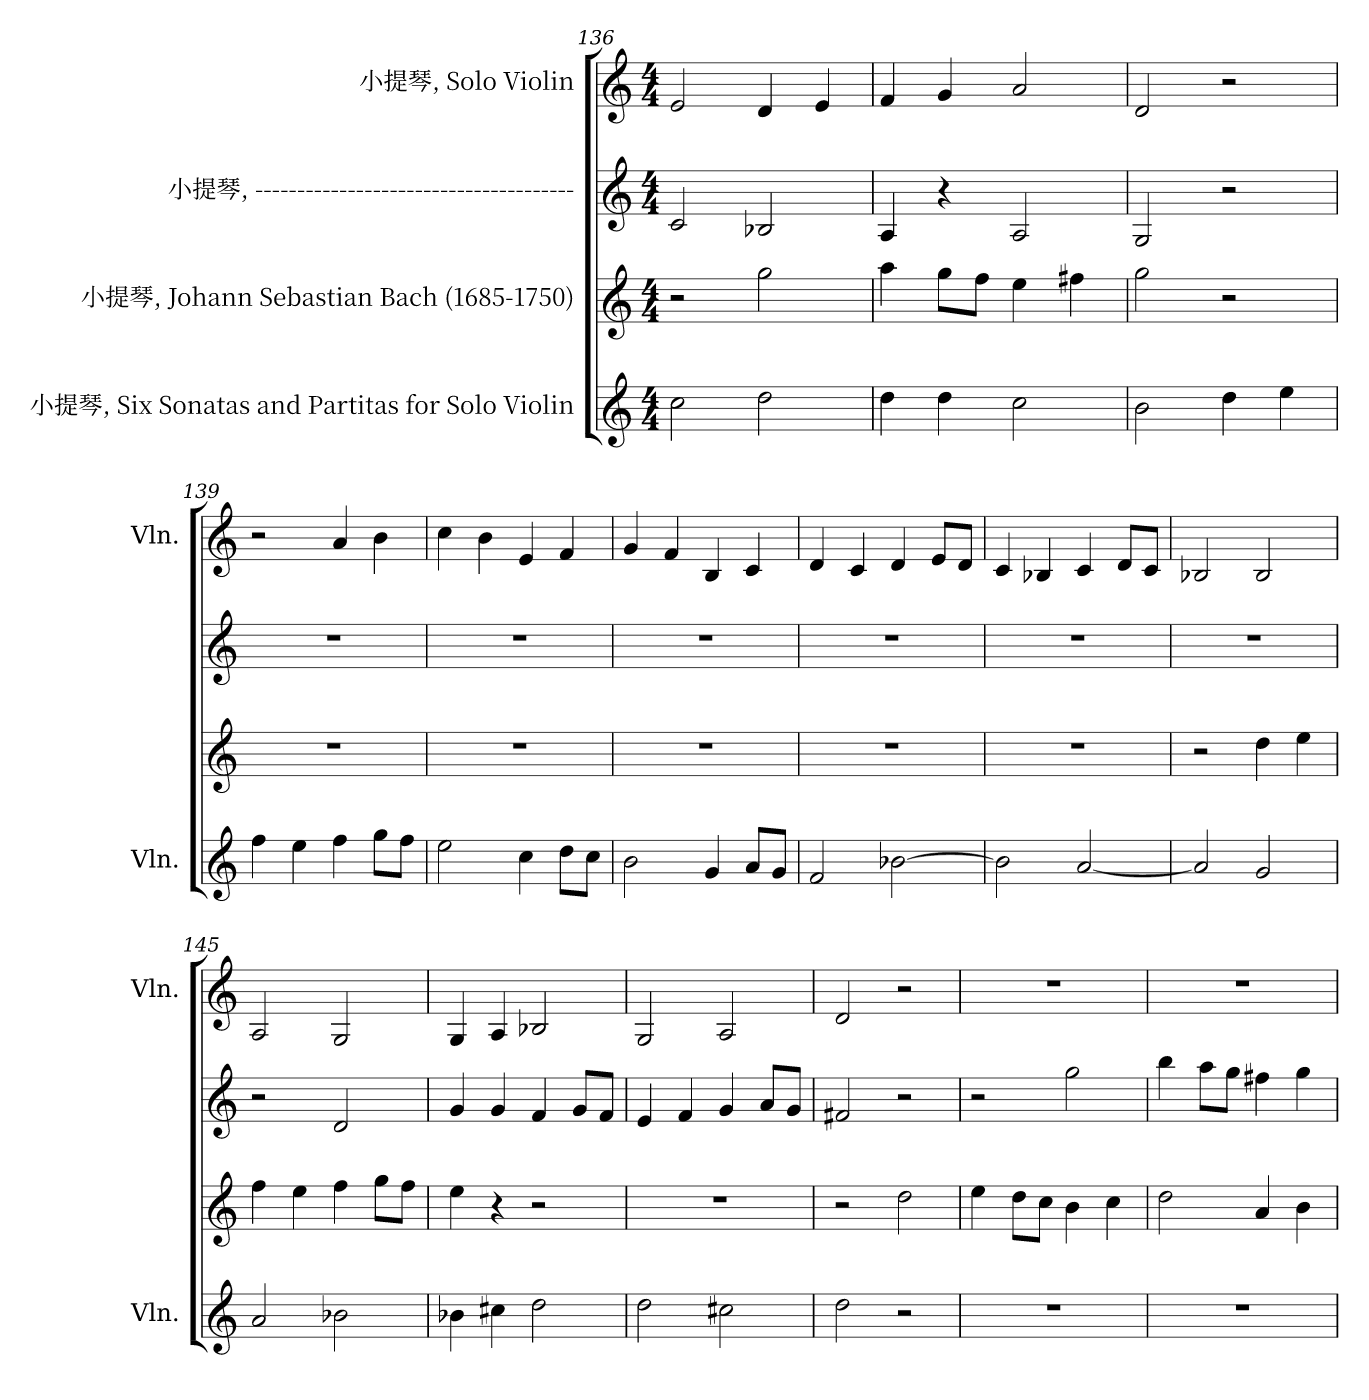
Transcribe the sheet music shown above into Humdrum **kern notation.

**kern	**kern	**kern	**kern
*part4	*part3	*part2	*part1
*staff4	*staff3	*staff2	*staff1
*I"小提琴, Six Sonatas and Partitas for Solo Violin	*I"小提琴, Johann Sebastian Bach  (1685-1750)	*I"小提琴, --------------------------------------	*I"小提琴, Solo Violin
*I'Vln.	*	*	*I'Vln.
*clefG2	*clefG2	*clefG2	*clefG2
*k[]	*k[]	*k[]	*k[]
*M4/4	*M4/4	*M4/4	*M4/4
=136	=136	=136	=136
2cc\	2r	2c/	2e/
2dd\	2gg\	2B-X/	4d/
.	.	.	4e/
=137	=137	=137	=137
4dd\	4aa\	4A/	4f/
4dd\	8gg\L	4r	4g/
.	8ff\J	.	.
2cc\	4ee\	2A/	2a/
.	4ff#X\	.	.
=138	=138	=138	=138
2b\	2gg\	2G/	2d/
4dd\	2r	2r	2r
4ee\	.	.	.
!!LO:LB:g=z
=139	=139	=139	=139
4ff\	1r	1r	2r
4ee\	.	.	.
4ff\	.	.	4a/
8gg\L	.	.	4b\
8ff\J	.	.	.
=140	=140	=140	=140
2ee\	1r	1r	4cc\
.	.	.	4b\
4cc\	.	.	4e/
8dd\L	.	.	4f/
8cc\J	.	.	.
=141	=141	=141	=141
2b\	1r	1r	4g/
.	.	.	4f/
4g/	.	.	4B/
8a/L	.	.	4c/
8g/J	.	.	.
=142	=142	=142	=142
2f/	1r	1r	4d/
.	.	.	4c/
[2b-X\	.	.	4d/
.	.	.	8e/L
.	.	.	8d/J
=143	=143	=143	=143
2b-\]	1r	1r	4c/
.	.	.	4B-X/
[2a/	.	.	4c/
.	.	.	8d/L
.	.	.	8c/J
=144	=144	=144	=144
2a/]	2r	1r	2B-X/
2g/	4dd\	.	2B-/
.	4ee\	.	.
=145	=145	=145	=145
2a/	4ff\	2r	2A/
.	4ee\	.	.
2b-X\	4ff\	2d/	2G/
.	8gg\L	.	.
.	8ff\J	.	.
!!LO:LB:g=z
=146	=146	=146	=146
4b-X\	4ee\	4g/	4G/
4cc#X\	4r	4g/	4A/
2dd\	2r	4f/	2B-X/
.	.	8g/L	.
.	.	8f/J	.
=147	=147	=147	=147
2dd\	1r	4e/	2G/
.	.	4f/	.
2cc#X\	.	4g/	2A/
.	.	8a/L	.
.	.	8g/J	.
=148	=148	=148	=148
2dd\	2r	2f#X/	2d/
2r	2dd\	2r	2r
=149	=149	=149	=149
1r	4ee\	2r	1r
.	8dd\L	.	.
.	8cc\J	.	.
.	4b\	2gg\	.
.	4cc\	.	.
=150	=150	=150	=150
1r	2dd\	4bb\	1r
.	.	8aa\L	.
.	.	8gg\J	.
.	4a/	4ff#X\	.
.	4b\	4gg\	.
=	=	=	=
*-	*-	*-	*-
